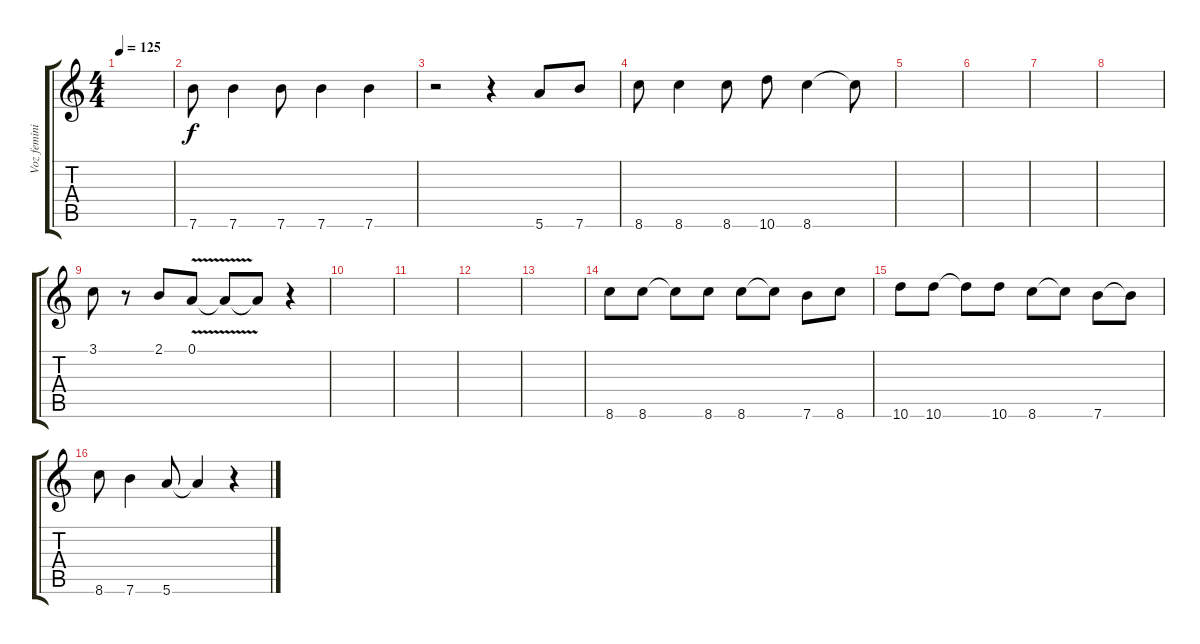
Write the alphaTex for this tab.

\track ("Voz feminina" "Voz femini") {instrument flute}
\staff {score tabs}
\tuning (A4 B3 A3 D3 A2 E4) {hide}
\ts (4 4)
\tempo 125
\clef g2
\ks c
|
7.6.8 7.6.4 7.6.8 7.6.4 7.6.4 |
r.2 r.4 5.6.8 7.6.8 |
8.6.8 8.6.4 8.6.8 10.6.8 8.6.4 8.6{t}.8 |
|
|
|
|
3.1.8 r.8 2.1.8 0.1{v}.8 0.1{t}.8 0.1{t}.8 r.4 |
|
|
|
|
8.6.8 8.6.8 8.6{t}.8 8.6.8 8.6.8 8.6{t}.8 7.6.8 8.6.8 |
10.6.8 10.6.8 10.6{t}.8 10.6.8 8.6.8 8.6{t}.8 7.6.8 7.6{t}.8 |
8.6.8 7.6.4 5.6.8 5.6{t}.4 r.4
